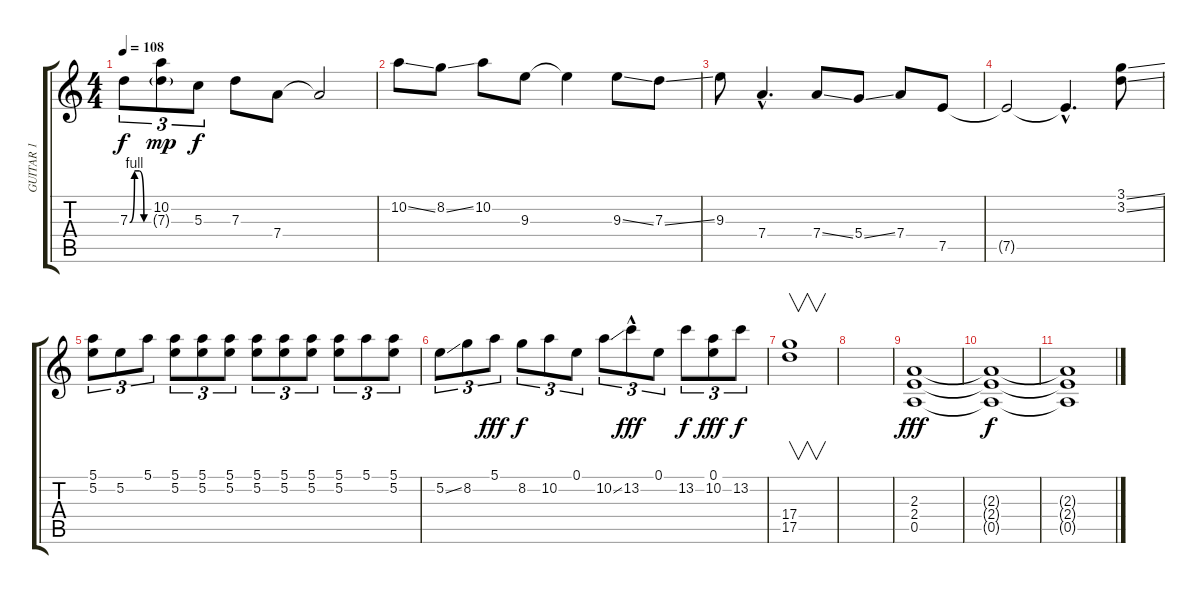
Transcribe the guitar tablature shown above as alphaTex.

\track ("GUITAR 1" "GUITAR 1") {instrument electricguitarclean}
\staff {score tabs}
\tuning (E4 B3 G3 D3 A2 E2) {hide}
\ts (4 4)
\tempo 108
\clef g2
\ks c
7.3{be (custom 0 0 15 4 30 4 45 0 60 0)}.8{tu (3 2) dy f} (10.2{t} 7.3{g}).8{tu (3 2) dy mp} 5.3.8{tu (3 2) dy f} 7.3.8 7.4.8 7.4{t}.2 |
10.2{ss}.8{volume 11} 8.2{ss}.8 10.2.8 9.3.8 9.3{t}.4 9.3{ss}.8 7.3{ss}.8 |
9.3.8 7.4{hac}.4{d} 7.4{ss}.8 5.4{ss}.8 7.4.8 7.5.8 |
7.5{t}.2 7.5{hac t}.4{d} (3.1{ss} 3.2{ss}).8 |
(5.1 5.2).8{tu (3 2)} 5.2.8{tu (3 2)} 5.1.8{tu (3 2)} (5.1 5.2).8{tu (3 2)} (5.1 5.2).8{tu (3 2)} (5.1 5.2).8{tu (3 2)} (5.1 5.2).8{tu (3 2)} (5.1 5.2).8{tu (3 2)} (5.1 5.2).8{tu (3 2)} (5.1 5.2).8{tu (3 2)} 5.1.8{tu (3 2)} (5.1 5.2).8{tu (3 2)} |
5.2{ss}.8{tu (3 2) volume 12} 8.2.8{tu (3 2)} 5.1.8{tu (3 2) dy fff} 8.2.8{tu (3 2) dy f} 10.2.8{tu (3 2)} 0.1.8{tu (3 2)} 10.2{ss}.8{tu (3 2) volume 11} 13.2{hac}.8{tu (3 2) dy fff} 0.1.8{tu (3 2)} 13.2.8{tu (3 2) dy f} (0.1 10.2).8{tu (3 2) dy fff} 13.2.8{tu (3 2) dy f} |
(17.4 17.5).1{v} |
|
(2.3 2.4 0.5).1{dy fff} |
(2.3{t} 2.4{t} 0.5{t}).1{dy f} |
(2.3{t} 2.4{t} 0.5{t}).1
